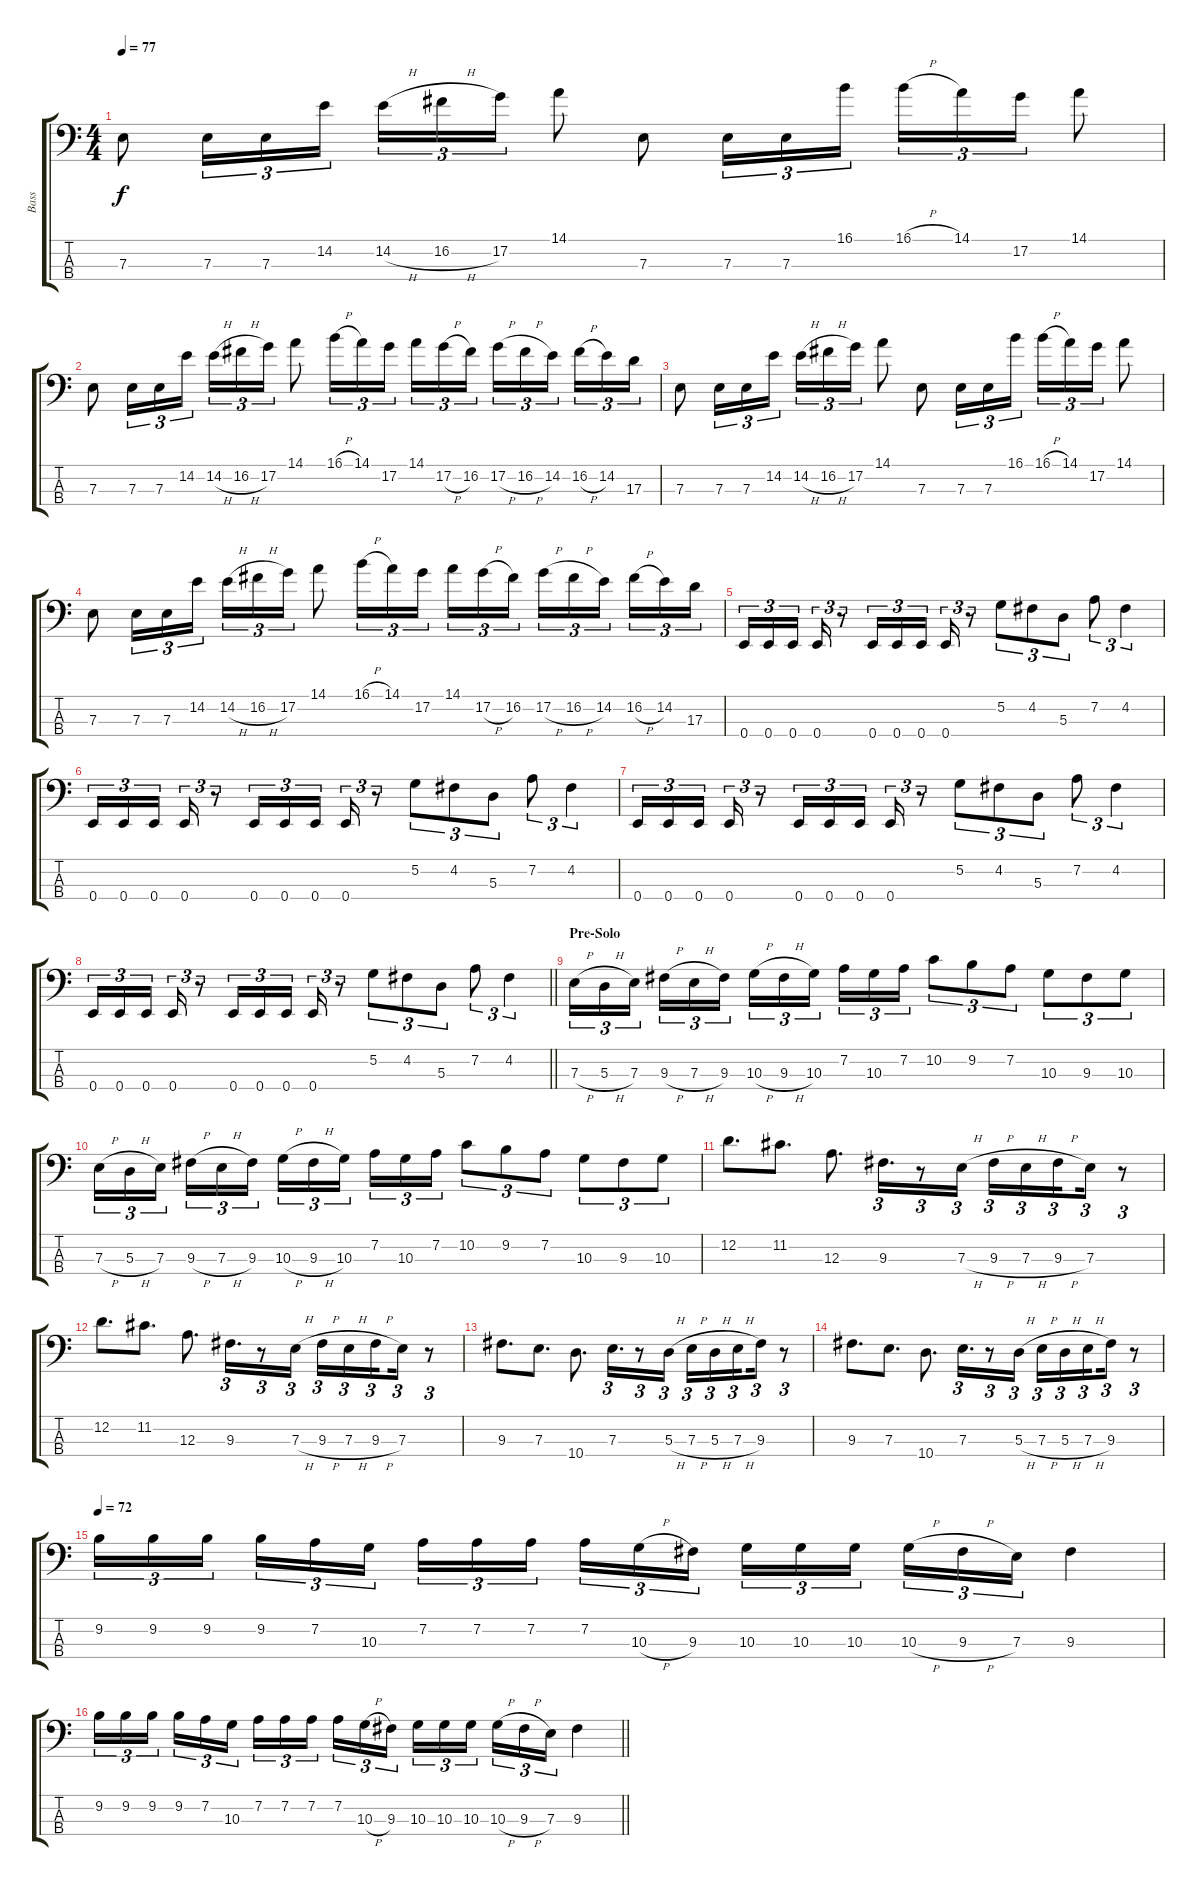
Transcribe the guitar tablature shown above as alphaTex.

\track ("Bass" "Bass") {instrument electricbassfinger}
\staff {score tabs}
\tuning (G2 D2 A1 E1) {hide}
\ts (4 4)
\tempo 77
\clef f4
\ks c
7.3.8{dy f} 7.3.16{tu (3 2)} 7.3.16{tu (3 2)} 14.2.16{tu (3 2)} 14.2{h}.16{tu (3 2)} 16.2{h}.16{tu (3 2)} 17.2.16{tu (3 2)} 14.1.8 7.3.8 7.3.16{tu (3 2)} 7.3.16{tu (3 2)} 16.1.16{tu (3 2)} 16.1{h}.16{tu (3 2)} 14.1.16{tu (3 2)} 17.2.16{tu (3 2)} 14.1.8 |
7.3.8 7.3.16{tu (3 2)} 7.3.16{tu (3 2)} 14.2.16{tu (3 2)} 14.2{h}.16{tu (3 2)} 16.2{h}.16{tu (3 2)} 17.2.16{tu (3 2)} 14.1.8 16.1{h}.16{tu (3 2)} 14.1.16{tu (3 2)} 17.2.16{tu (3 2) beam splitsecondary} 14.1.16{tu (3 2)} 17.2{h}.16{tu (3 2)} 16.2.16{tu (3 2)} 17.2{h}.16{tu (3 2)} 16.2{h}.16{tu (3 2)} 14.2.16{tu (3 2) beam splitsecondary} 16.2{h}.16{tu (3 2)} 14.2.16{tu (3 2)} 17.3.16{tu (3 2)} |
7.3.8 7.3.16{tu (3 2)} 7.3.16{tu (3 2)} 14.2.16{tu (3 2)} 14.2{h}.16{tu (3 2)} 16.2{h}.16{tu (3 2)} 17.2.16{tu (3 2)} 14.1.8 7.3.8 7.3.16{tu (3 2)} 7.3.16{tu (3 2)} 16.1.16{tu (3 2)} 16.1{h}.16{tu (3 2)} 14.1.16{tu (3 2)} 17.2.16{tu (3 2)} 14.1.8 |
7.3.8 7.3.16{tu (3 2)} 7.3.16{tu (3 2)} 14.2.16{tu (3 2)} 14.2{h}.16{tu (3 2)} 16.2{h}.16{tu (3 2)} 17.2.16{tu (3 2)} 14.1.8 16.1{h}.16{tu (3 2)} 14.1.16{tu (3 2)} 17.2.16{tu (3 2) beam splitsecondary} 14.1.16{tu (3 2)} 17.2{h}.16{tu (3 2)} 16.2.16{tu (3 2)} 17.2{h}.16{tu (3 2)} 16.2{h}.16{tu (3 2)} 14.2.16{tu (3 2) beam splitsecondary} 16.2{h}.16{tu (3 2)} 14.2.16{tu (3 2)} 17.3.16{tu (3 2)} |
0.4.16{tu (3 2)} 0.4.16{tu (3 2)} 0.4.16{tu (3 2) beam splitsecondary} 0.4.16{tu (3 2)} r.8{tu (3 2)} 0.4.16{tu (3 2)} 0.4.16{tu (3 2)} 0.4.16{tu (3 2) beam splitsecondary} 0.4.16{tu (3 2)} r.8{tu (3 2)} 5.2.8{tu (3 2)} 4.2.8{tu (3 2)} 5.3.8{tu (3 2)} 7.2.8{tu (3 2)} 4.2.4{tu (3 2)} |
0.4.16{tu (3 2)} 0.4.16{tu (3 2)} 0.4.16{tu (3 2) beam splitsecondary} 0.4.16{tu (3 2)} r.8{tu (3 2)} 0.4.16{tu (3 2)} 0.4.16{tu (3 2)} 0.4.16{tu (3 2) beam splitsecondary} 0.4.16{tu (3 2)} r.8{tu (3 2)} 5.2.8{tu (3 2)} 4.2.8{tu (3 2)} 5.3.8{tu (3 2)} 7.2.8{tu (3 2)} 4.2.4{tu (3 2)} |
0.4.16{tu (3 2)} 0.4.16{tu (3 2)} 0.4.16{tu (3 2) beam splitsecondary} 0.4.16{tu (3 2)} r.8{tu (3 2)} 0.4.16{tu (3 2)} 0.4.16{tu (3 2)} 0.4.16{tu (3 2) beam splitsecondary} 0.4.16{tu (3 2)} r.8{tu (3 2)} 5.2.8{tu (3 2)} 4.2.8{tu (3 2)} 5.3.8{tu (3 2)} 7.2.8{tu (3 2)} 4.2.4{tu (3 2)} |
\barLineRight lightlight
0.4.16{tu (3 2)} 0.4.16{tu (3 2)} 0.4.16{tu (3 2) beam splitsecondary} 0.4.16{tu (3 2)} r.8{tu (3 2)} 0.4.16{tu (3 2)} 0.4.16{tu (3 2)} 0.4.16{tu (3 2) beam splitsecondary} 0.4.16{tu (3 2)} r.8{tu (3 2)} 5.2.8{tu (3 2)} 4.2.8{tu (3 2)} 5.3.8{tu (3 2)} 7.2.8{tu (3 2)} 4.2.4{tu (3 2)} |
\section ("" "Pre-Solo")
7.3{h}.16{tu (3 2)} 5.3{h}.16{tu (3 2)} 7.3.16{tu (3 2) beam splitsecondary} 9.3{h}.16{tu (3 2)} 7.3{h}.16{tu (3 2)} 9.3.16{tu (3 2)} 10.3{h}.16{tu (3 2)} 9.3{h}.16{tu (3 2)} 10.3.16{tu (3 2) beam splitsecondary} 7.2.16{tu (3 2)} 10.3.16{tu (3 2)} 7.2.16{tu (3 2)} 10.2.8{tu (3 2)} 9.2.8{tu (3 2)} 7.2.8{tu (3 2)} 10.3.8{tu (3 2)} 9.3.8{tu (3 2)} 10.3.8{tu (3 2)} |
7.3{h}.16{tu (3 2)} 5.3{h}.16{tu (3 2)} 7.3.16{tu (3 2) beam splitsecondary} 9.3{h}.16{tu (3 2)} 7.3{h}.16{tu (3 2)} 9.3.16{tu (3 2)} 10.3{h}.16{tu (3 2)} 9.3{h}.16{tu (3 2)} 10.3.16{tu (3 2) beam splitsecondary} 7.2.16{tu (3 2)} 10.3.16{tu (3 2)} 7.2.16{tu (3 2)} 10.2.8{tu (3 2)} 9.2.8{tu (3 2)} 7.2.8{tu (3 2)} 10.3.8{tu (3 2)} 9.3.8{tu (3 2)} 10.3.8{tu (3 2)} |
12.2.8{d} 11.2.8{d} 12.3.8{d} 9.3.16{d tu (3 2)} r.8{tu (3 2)} 7.3{h}.16{tu (3 2)} 9.3{h}.16{tu (3 2)} 7.3{h}.16{tu (3 2)} 9.3{h}.16{tu (3 2) beam splitsecondary} 7.3.16{tu (3 2)} r.8{tu (3 2)} |
12.2.8{d} 11.2.8{d} 12.3.8{d} 9.3.16{d tu (3 2)} r.8{tu (3 2)} 7.3{h}.16{tu (3 2)} 9.3{h}.16{tu (3 2)} 7.3{h}.16{tu (3 2)} 9.3{h}.16{tu (3 2) beam splitsecondary} 7.3.16{tu (3 2)} r.8{tu (3 2)} |
9.3.8{d} 7.3.8{d} 10.4.8{d} 7.3.16{d tu (3 2)} r.8{tu (3 2)} 5.3{h}.16{tu (3 2)} 7.3{h}.16{tu (3 2)} 5.3{h}.16{tu (3 2)} 7.3{h}.16{tu (3 2) beam splitsecondary} 9.3.16{tu (3 2)} r.8{tu (3 2)} |
9.3.8{d} 7.3.8{d} 10.4.8{d} 7.3.16{d tu (3 2)} r.8{tu (3 2)} 5.3{h}.16{tu (3 2)} 7.3{h}.16{tu (3 2)} 5.3{h}.16{tu (3 2)} 7.3{h}.16{tu (3 2) beam splitsecondary} 9.3.16{tu (3 2)} r.8{tu (3 2)} |
\tempo 72
9.2.16{tu (3 2)} 9.2.16{tu (3 2)} 9.2.16{tu (3 2) beam splitsecondary} 9.2.16{tu (3 2)} 7.2.16{tu (3 2)} 10.3.16{tu (3 2)} 7.2.16{tu (3 2)} 7.2.16{tu (3 2)} 7.2.16{tu (3 2) beam splitsecondary} 7.2.16{tu (3 2)} 10.3{h}.16{tu (3 2)} 9.3.16{tu (3 2)} 10.3.16{tu (3 2)} 10.3.16{tu (3 2)} 10.3.16{tu (3 2) beam splitsecondary} 10.3{h}.16{tu (3 2)} 9.3{h}.16{tu (3 2)} 7.3.16{tu (3 2)} 9.3.4 |
\barLineRight lightlight
9.2.16{tu (3 2)} 9.2.16{tu (3 2)} 9.2.16{tu (3 2) beam splitsecondary} 9.2.16{tu (3 2)} 7.2.16{tu (3 2)} 10.3.16{tu (3 2)} 7.2.16{tu (3 2)} 7.2.16{tu (3 2)} 7.2.16{tu (3 2) beam splitsecondary} 7.2.16{tu (3 2)} 10.3{h}.16{tu (3 2)} 9.3.16{tu (3 2)} 10.3.16{tu (3 2)} 10.3.16{tu (3 2)} 10.3.16{tu (3 2) beam splitsecondary} 10.3{h}.16{tu (3 2)} 9.3{h}.16{tu (3 2)} 7.3.16{tu (3 2)} 9.3.4
